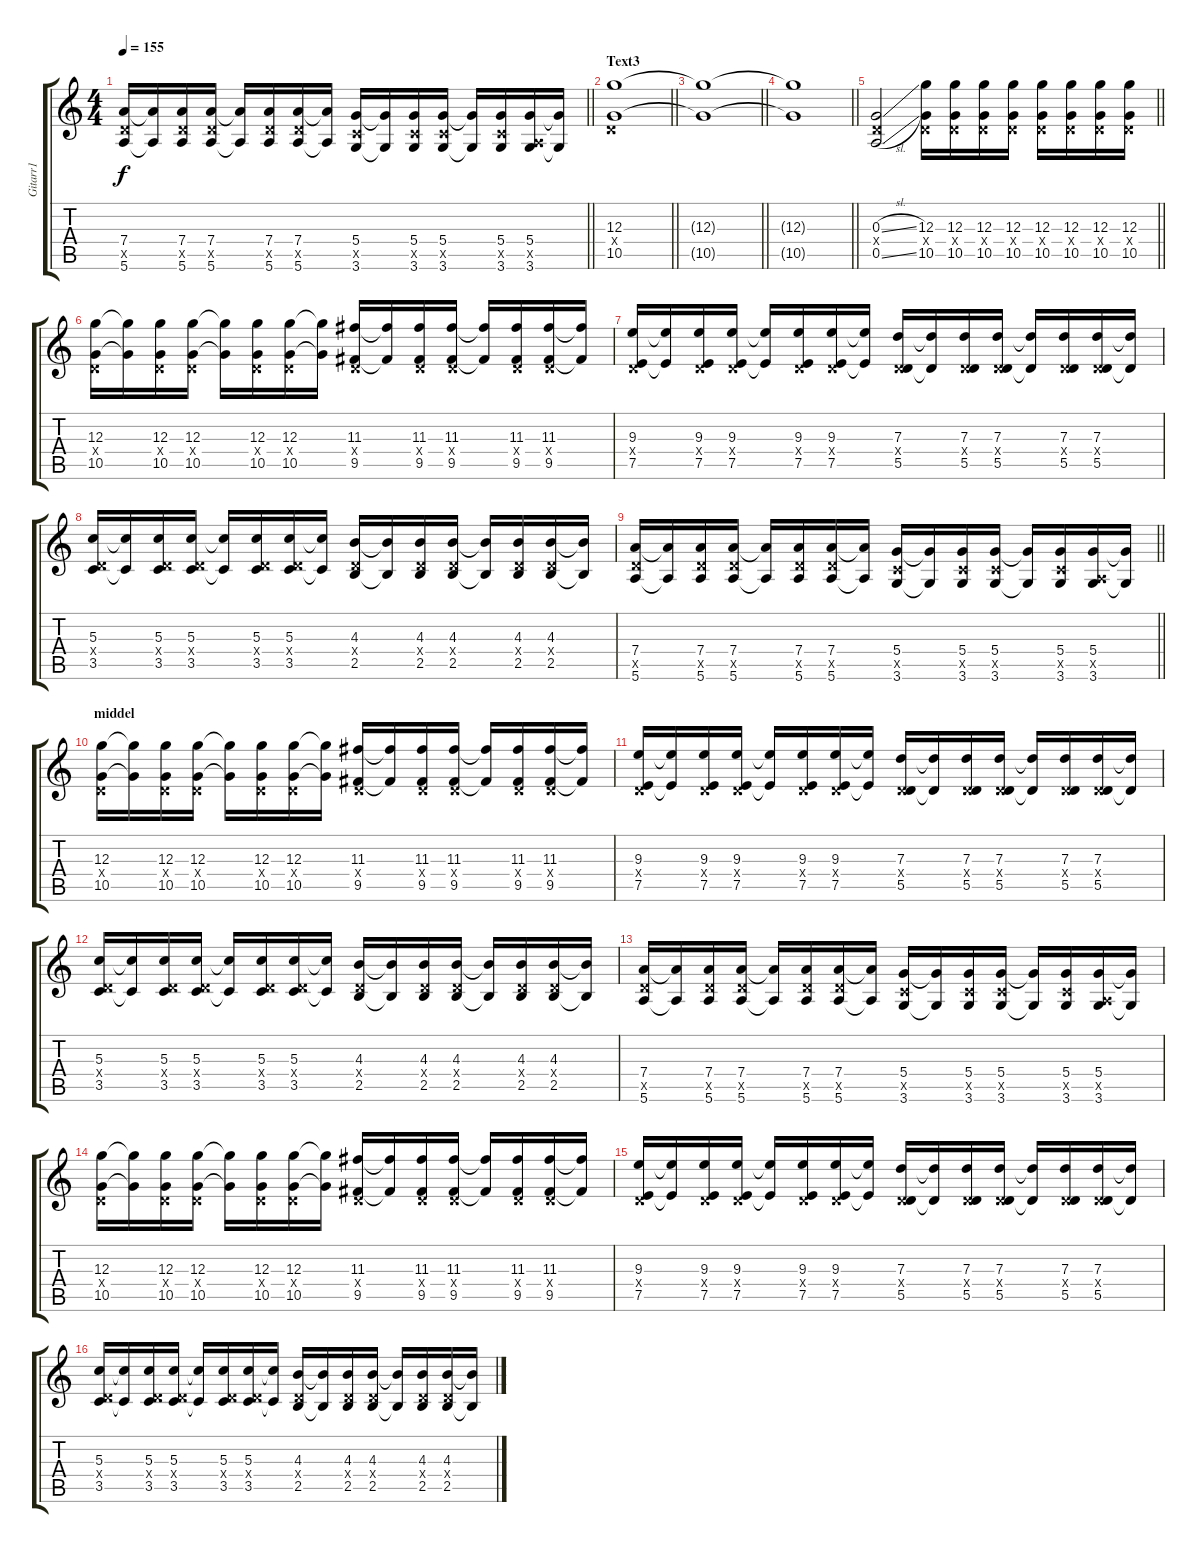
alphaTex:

\track ("Gitarr1" "Gitarr1") {instrument overdrivenguitar}
\staff {score tabs}
\tuning (E4 B3 G3 D3 A2 E2) {hide}
\ts (4 4)
\tempo 155
\clef g2
\barLineRight lightlight
\ks c
(7.4 5.5{x} 5.6).16{dy f} (7.4{t} 5.6{t}).16 (7.4 5.5{x} 5.6).16 (7.4 5.5{x} 5.6).16 (7.4{t} 5.6{t}).16 (7.4 5.5{x} 5.6).16 (7.4 5.5{x} 5.6).16 (7.4{t} 5.6{t}).16 (5.4 3.5{x} 3.6).16 (5.4{t} 3.6{t}).16 (5.4 3.5{x} 3.6).16 (5.4 3.5{x} 3.6).16 (5.4{t} 3.6{t}).16 (5.4 3.5{x} 3.6).16 (5.4 0.5{x} 3.6).16 (5.4{t} 3.6{t}).16 |
\section ("" "Text3")
\barLineRight lightlight
(12.3 0.4{x} 10.5).1 |
\barLineRight lightlight
(12.3{t} 10.5{t}).1 |
\barLineRight lightlight
(12.3{t} 10.5{t}).1 |
\barLineRight lightlight
(0.3{sl} 0.4{x} 0.5{sl}).2 (12.3 0.4{x} 10.5).16 (12.3 0.4{x} 10.5).16 (12.3 0.4{x} 10.5).16 (12.3 0.4{x} 10.5).16 (12.3 0.4{x} 10.5).16 (12.3 0.4{x} 10.5).16 (12.3 0.4{x} 10.5).16 (12.3 0.4{x} 10.5).16 |
(12.3 0.4{x} 10.5).16 (12.3{t} 10.5{t}).16 (12.3 0.4{x} 10.5).16 (12.3 0.4{x} 10.5).16 (12.3{t} 10.5{t}).16 (12.3 0.4{x} 10.5).16 (12.3 0.4{x} 10.5).16 (12.3{t} 10.5{t}).16 (11.3 0.4{x} 9.5).16 (11.3{t} 9.5{t}).16 (11.3 0.4{x} 9.5).16 (11.3 0.4{x} 9.5).16 (11.3{t} 9.5{t}).16 (11.3 0.4{x} 9.5).16 (11.3 0.4{x} 9.5).16 (11.3{t} 9.5{t}).16 |
(9.3 0.4{x} 7.5).16 (9.3{t} 7.5{t}).16 (9.3 0.4{x} 7.5).16 (9.3 0.4{x} 7.5).16 (9.3{t} 7.5{t}).16 (9.3 0.4{x} 7.5).16 (9.3 0.4{x} 7.5).16 (9.3{t} 7.5{t}).16 (7.3 0.4{x} 5.5).16 (7.3{t} 5.5{t}).16 (7.3 0.4{x} 5.5).16 (7.3 0.4{x} 5.5).16 (7.3{t} 5.5{t}).16 (7.3 0.4{x} 5.5).16 (7.3 0.4{x} 5.5).16 (7.3{t} 5.5{t}).16 |
(5.3 0.4{x} 3.5).16 (5.3{t} 3.5{t}).16 (5.3 0.4{x} 3.5).16 (5.3 0.4{x} 3.5).16 (5.3{t} 3.5{t}).16 (5.3 0.4{x} 3.5).16 (5.3 0.4{x} 3.5).16 (5.3{t} 3.5{t}).16 (4.3 0.4{x} 2.5).16 (4.3{t} 2.5{t}).16 (4.3 0.4{x} 2.5).16 (4.3 0.4{x} 2.5).16 (4.3{t} 2.5{t}).16 (4.3 0.4{x} 2.5).16 (4.3 0.4{x} 2.5).16 (4.3{t} 2.5{t}).16 |
\barLineRight lightlight
(7.4 5.5{x} 5.6).16 (7.4{t} 5.6{t}).16 (7.4 5.5{x} 5.6).16 (7.4 5.5{x} 5.6).16 (7.4{t} 5.6{t}).16 (7.4 5.5{x} 5.6).16 (7.4 5.5{x} 5.6).16 (7.4{t} 5.6{t}).16 (5.4 3.5{x} 3.6).16 (5.4{t} 3.6{t}).16 (5.4 3.5{x} 3.6).16 (5.4 3.5{x} 3.6).16 (5.4{t} 3.6{t}).16 (5.4 3.5{x} 3.6).16 (5.4 0.5{x} 3.6).16 (5.4{t} 3.6{t}).16 |
\section ("" "middel")
(12.3 0.4{x} 10.5).16 (12.3{t} 10.5{t}).16 (12.3 0.4{x} 10.5).16 (12.3 0.4{x} 10.5).16 (12.3{t} 10.5{t}).16 (12.3 0.4{x} 10.5).16 (12.3 0.4{x} 10.5).16 (12.3{t} 10.5{t}).16 (11.3 0.4{x} 9.5).16 (11.3{t} 9.5{t}).16 (11.3 0.4{x} 9.5).16 (11.3 0.4{x} 9.5).16 (11.3{t} 9.5{t}).16 (11.3 0.4{x} 9.5).16 (11.3 0.4{x} 9.5).16 (11.3{t} 9.5{t}).16 |
(9.3 0.4{x} 7.5).16 (9.3{t} 7.5{t}).16 (9.3 0.4{x} 7.5).16 (9.3 0.4{x} 7.5).16 (9.3{t} 7.5{t}).16 (9.3 0.4{x} 7.5).16 (9.3 0.4{x} 7.5).16 (9.3{t} 7.5{t}).16 (7.3 0.4{x} 5.5).16 (7.3{t} 5.5{t}).16 (7.3 0.4{x} 5.5).16 (7.3 0.4{x} 5.5).16 (7.3{t} 5.5{t}).16 (7.3 0.4{x} 5.5).16 (7.3 0.4{x} 5.5).16 (7.3{t} 5.5{t}).16 |
(5.3 0.4{x} 3.5).16 (5.3{t} 3.5{t}).16 (5.3 0.4{x} 3.5).16 (5.3 0.4{x} 3.5).16 (5.3{t} 3.5{t}).16 (5.3 0.4{x} 3.5).16 (5.3 0.4{x} 3.5).16 (5.3{t} 3.5{t}).16 (4.3 0.4{x} 2.5).16 (4.3{t} 2.5{t}).16 (4.3 0.4{x} 2.5).16 (4.3 0.4{x} 2.5).16 (4.3{t} 2.5{t}).16 (4.3 0.4{x} 2.5).16 (4.3 0.4{x} 2.5).16 (4.3{t} 2.5{t}).16 |
(7.4 5.5{x} 5.6).16 (7.4{t} 5.6{t}).16 (7.4 5.5{x} 5.6).16 (7.4 5.5{x} 5.6).16 (7.4{t} 5.6{t}).16 (7.4 5.5{x} 5.6).16 (7.4 5.5{x} 5.6).16 (7.4{t} 5.6{t}).16 (5.4 3.5{x} 3.6).16 (5.4{t} 3.6{t}).16 (5.4 3.5{x} 3.6).16 (5.4 3.5{x} 3.6).16 (5.4{t} 3.6{t}).16 (5.4 3.5{x} 3.6).16 (5.4 0.5{x} 3.6).16 (5.4{t} 3.6{t}).16 |
(12.3 0.4{x} 10.5).16 (12.3{t} 10.5{t}).16 (12.3 0.4{x} 10.5).16 (12.3 0.4{x} 10.5).16 (12.3{t} 10.5{t}).16 (12.3 0.4{x} 10.5).16 (12.3 0.4{x} 10.5).16 (12.3{t} 10.5{t}).16 (11.3 0.4{x} 9.5).16 (11.3{t} 9.5{t}).16 (11.3 0.4{x} 9.5).16 (11.3 0.4{x} 9.5).16 (11.3{t} 9.5{t}).16 (11.3 0.4{x} 9.5).16 (11.3 0.4{x} 9.5).16 (11.3{t} 9.5{t}).16 |
(9.3 0.4{x} 7.5).16 (9.3{t} 7.5{t}).16 (9.3 0.4{x} 7.5).16 (9.3 0.4{x} 7.5).16 (9.3{t} 7.5{t}).16 (9.3 0.4{x} 7.5).16 (9.3 0.4{x} 7.5).16 (9.3{t} 7.5{t}).16 (7.3 0.4{x} 5.5).16 (7.3{t} 5.5{t}).16 (7.3 0.4{x} 5.5).16 (7.3 0.4{x} 5.5).16 (7.3{t} 5.5{t}).16 (7.3 0.4{x} 5.5).16 (7.3 0.4{x} 5.5).16 (7.3{t} 5.5{t}).16 |
(5.3 0.4{x} 3.5).16 (5.3{t} 3.5{t}).16 (5.3 0.4{x} 3.5).16 (5.3 0.4{x} 3.5).16 (5.3{t} 3.5{t}).16 (5.3 0.4{x} 3.5).16 (5.3 0.4{x} 3.5).16 (5.3{t} 3.5{t}).16 (4.3 0.4{x} 2.5).16 (4.3{t} 2.5{t}).16 (4.3 0.4{x} 2.5).16 (4.3 0.4{x} 2.5).16 (4.3{t} 2.5{t}).16 (4.3 0.4{x} 2.5).16 (4.3 0.4{x} 2.5).16 (4.3{t} 2.5{t}).16
